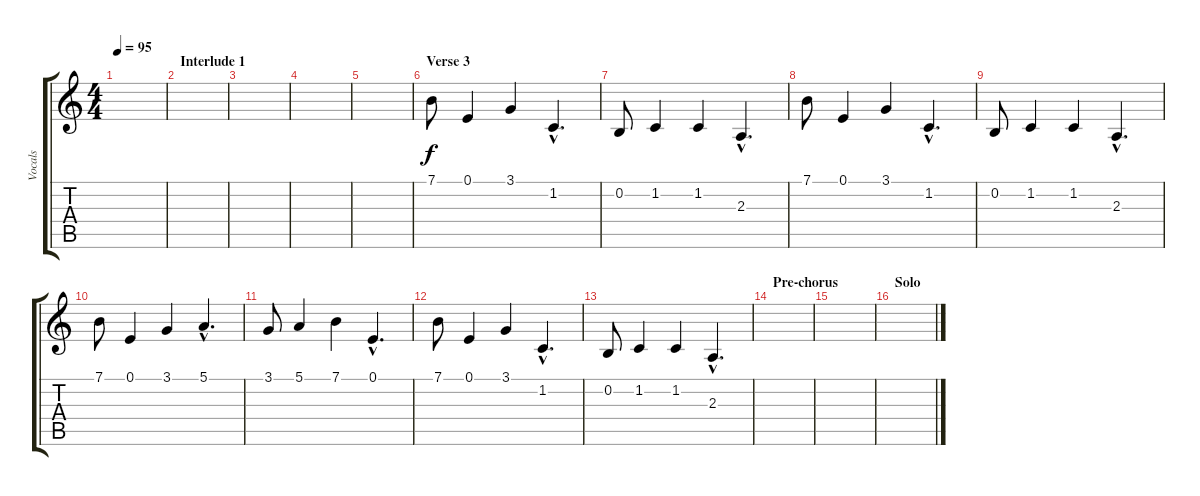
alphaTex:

\track ("Vocals" "Vocals") {instrument trumpet}
\staff {score tabs}
\tuning (E4 B3 G3 D3 A2 E2) {hide}
\ts (4 4)
\tempo 95
\clef g2
\ks c
|
\section ("" "Interlude 1")
|
|
|
|
\section ("" "Verse 3")
7.1.8 0.1.4 3.1.4 1.2{hac}.4{d} |
0.2.8 1.2.4 1.2.4 2.3{hac}.4{d} |
7.1.8 0.1.4 3.1.4 1.2{hac}.4{d} |
0.2.8 1.2.4 1.2.4 2.3{hac}.4{d} |
7.1.8 0.1.4 3.1.4 5.1{hac}.4{d} |
3.1.8 5.1.4 7.1.4 0.1{hac}.4{d} |
7.1.8 0.1.4 3.1.4 1.2{hac}.4{d} |
0.2.8 1.2.4 1.2.4 2.3{hac}.4{d} |
\section ("" "Pre-chorus")
|
|
\section ("" "Solo")
